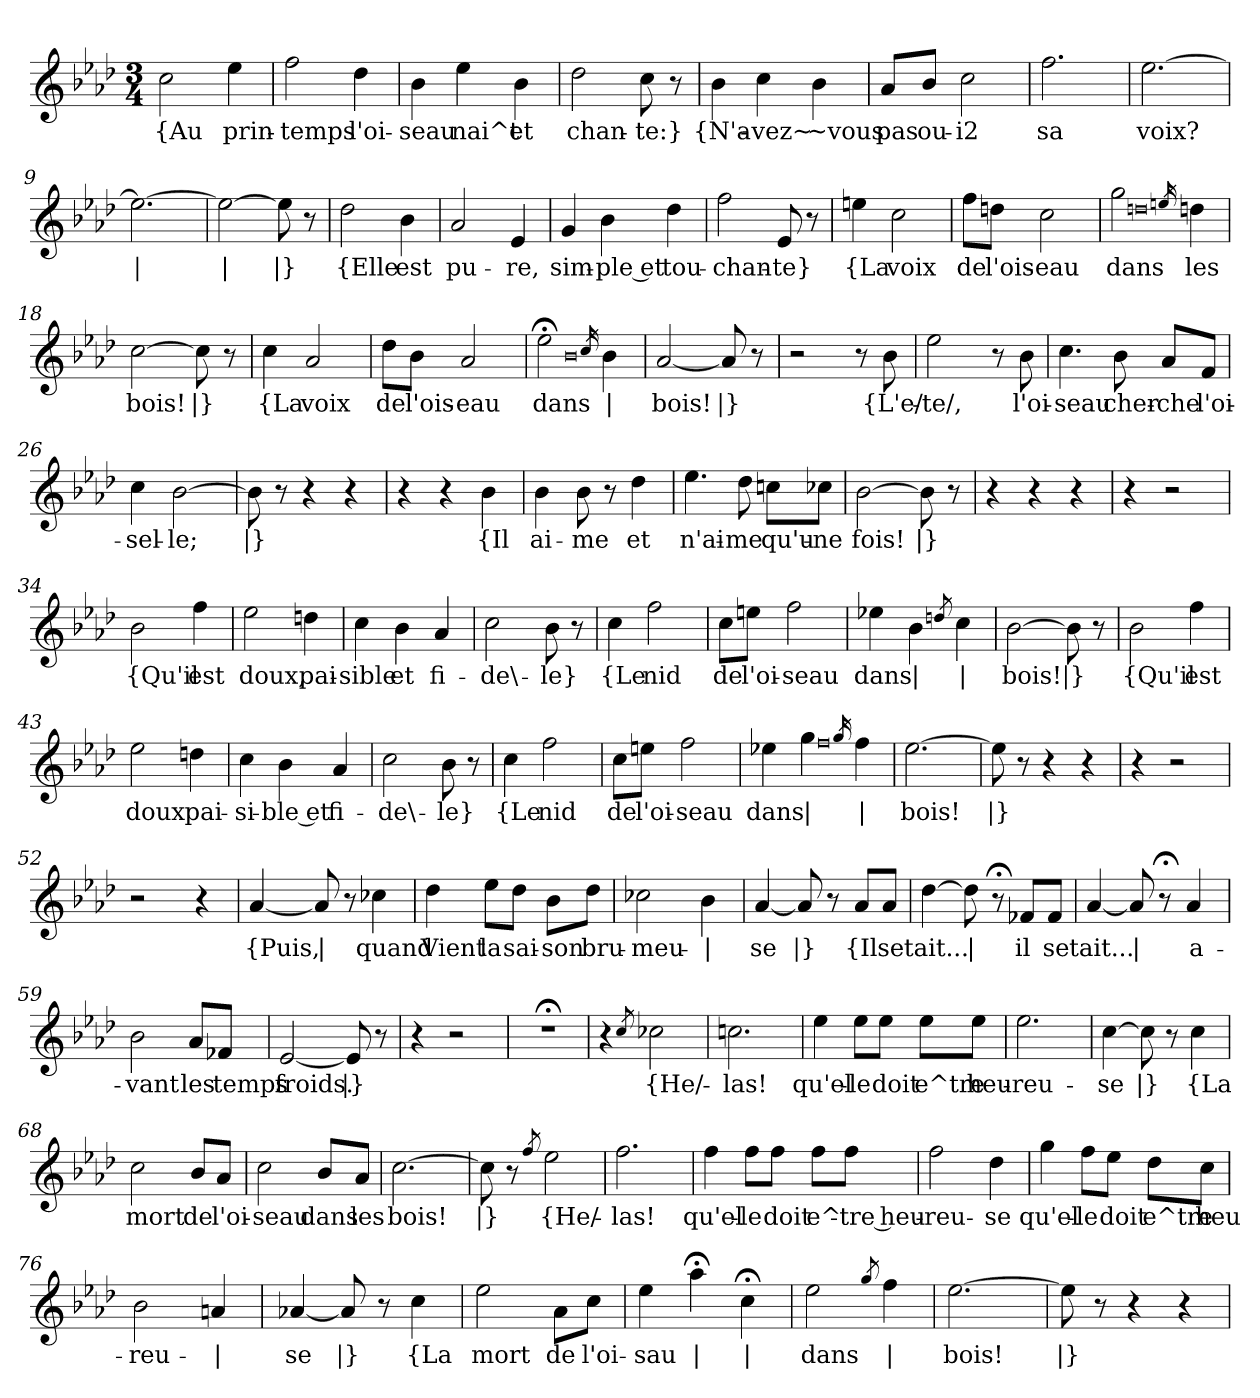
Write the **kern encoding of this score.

**kern	**text
*part1	*part1
*staff1	*staff1
*clefG2	*
*k[b-e-a-d-]	*
*M3/4	*
=1	=1
!	!LO:LY:b
2cc\	{Au
!	!LO:LY:b
4ee-\	prin-
=2	=2
!	!LO:LY:b
2ff\	-temps
!	!LO:LY:b
4dd-\	l'oi-
=3	=3
!	!LO:LY:b
4b-\	-seau
!	!LO:LY:b
4ee-\	nai^t
!	!LO:LY:b
4b-\	et
=4	=4
!	!LO:LY:b
2dd-\	chan-
!	!LO:LY:b
8cc\	-te:}
8r	.
=5	=5
!	!LO:LY:b
4b-\	{N'a-
!	!LO:LY:b
4cc\	-vez~
!	!LO:LY:b
4b-\	~vous
=6	=6
!	!LO:LY:b
8a-/L	pas
!	!LO:LY:b
8b-/J	ou-
!	!LO:LY:b
2cc\	-i2
=7	=7
!	!LO:LY:b
2.ff\	sa
=8	=8
!	!LO:LY:b
[2.ee-\	voix?
!!LO:LB:g=z
=9	=9
!	!LO:LY:b
2.ee-\_	|
=10	=10
!	!LO:LY:b
2ee-\_	|
!	!LO:LY:b
8ee-\]	|}
8r	.
=11	=11
!	!LO:LY:b
2dd-\	{Elle
!	!LO:LY:b
4b-\	est
=12	=12
!	!LO:LY:b
2a-/	pu-
!	!LO:LY:b
4e-/	-re,
=13	=13
!	!LO:LY:b
4g/	sim-
!	!LO:LY:b
4b-\	-ple et
!	!LO:LY:b
4dd-\	tou-
=14	=14
!	!LO:LY:b
2ff\	-chan-
!	!LO:LY:b
8e-/	-te}
8r	.
=15	=15
!	!LO:LY:b
4een\	{La
!	!LO:LY:b
2cc\	voix
=16	=16
!	!LO:LY:b
8ff\L	de
!	!LO:LY:b
8ddn\J	l'ois-
!	!LO:LY:b
2cc\	-eau
!!LO:LB:g=z
=17	=17
!	!LO:LY:b
2gg\	dans
0qddn	.
16qeen/	.
!	!LO:LY:b
4dd\	les
=18	=18
!	!LO:LY:b
[2cc\	bois!
!	!LO:LY:b
8cc\]	|}
8r	.
=19	=19
!	!LO:LY:b
4cc\	{La
!	!LO:LY:b
2a-/	voix
=20	=20
!	!LO:LY:b
8dd-\L	de
!	!LO:LY:b
8b-\J	l'ois-
!	!LO:LY:b
2a-/	-eau
=21	=21
!	!LO:LY:b
2ee-;<\	dans
0qb-	.
16qcc/	.
!	!LO:LY:b
4b-\	|
=22	=22
!	!LO:LY:b
[2a-/	bois!
!	!LO:LY:b
8a-/]	|}
8r	.
=23	=23
2r	.
8r	.
!	!LO:LY:b
8b-\	{L'e/-
=24	=24
!	!LO:LY:b
2ee-\	-te/,
8r	.
!	!LO:LY:b
8b-\	l'oi-
!!LO:LB:g=z
=25	=25
!	!LO:LY:b
4.cc\	-seau
!	!LO:LY:b
8b-\	cher-
!	!LO:LY:b
8a-/L	-che
!	!LO:LY:b
8f/J	l'oi-
=26	=26
!	!LO:LY:b
4cc\	-sel-
!	!LO:LY:b
[2b-\	-le;
=27	=27
!	!LO:LY:b
8b-\]	|}
8r	.
4r	.
4r	.
=28	=28
4r	.
4r	.
!	!LO:LY:b
4b-\	{Il
=29	=29
!	!LO:LY:b
4b-\	ai-
!	!LO:LY:b
8b-\	-me
8r	.
!	!LO:LY:b
4dd-\	et
=30	=30
!	!LO:LY:b
4.ee-\	n'ai-
!	!LO:LY:b
8dd-\	-me
!	!LO:LY:b
8ccn\L	qu'u-
!	!LO:LY:b
8cc-X\J	-ne
=31	=31
!	!LO:LY:b
[2b-\	fois!
!	!LO:LY:b
8b-\]	|}
8r	.
=32	=32
4r	.
4r	.
4r	.
!!LO:LB:g=z
=33	=33
4r	.
2r	.
=34	=34
!	!LO:LY:b
2b-\	{Qu'il
!	!LO:LY:b
4ff\	est
=35	=35
!	!LO:LY:b
2ee-\	doux,
!	!LO:LY:b
4ddn\	pai-
=36	=36
!	!LO:LY:b
4cc\	-sible
!	!LO:LY:b
4b-\	et
!	!LO:LY:b
4a-/	fi-
=37	=37
!	!LO:LY:b
2cc\	-de\-
!	!LO:LY:b
8b-\	-le}
8r	.
=38	=38
!	!LO:LY:b
4cc\	{Le
!	!LO:LY:b
2ff\	nid
=39	=39
!	!LO:LY:b
8cc\L	de
!	!LO:LY:b
8een\J	l'oi-
!	!LO:LY:b
2ff\	-seau
=40	=40
!	!LO:LY:b
4ee-X\	dans
!	!LO:LY:b
4b-\	|
8qddn/	.
!	!LO:LY:b
4cc\	|
=41	=41
!	!LO:LY:b
[2b-\	bois!
!	!LO:LY:b
8b-\]	|}
8r	.
!!LO:LB:g=z
=42	=42
!	!LO:LY:b
2b-\	{Qu'il
!	!LO:LY:b
4ff\	est
=43	=43
!	!LO:LY:b
2ee-\	doux
!	!LO:LY:b
4ddn\	pai-
=44	=44
!	!LO:LY:b
4cc\	-si-
!	!LO:LY:b
4b-\	-ble et
!	!LO:LY:b
4a-/	fi-
=45	=45
!	!LO:LY:b
2cc\	-de\-
!	!LO:LY:b
8b-\	-le}
8r	.
=46	=46
!	!LO:LY:b
4cc\	{Le
!	!LO:LY:b
2ff\	nid
=47	=47
!	!LO:LY:b
8cc\L	de
!	!LO:LY:b
8een\J	l'oi-
!	!LO:LY:b
2ff\	-seau
=48	=48
!	!LO:LY:b
4ee-X\	dans
!	!LO:LY:b
4gg\	|
0qff	.
16qgg/	.
!	!LO:LY:b
4ff\	|
=49	=49
!	!LO:LY:b
[2.ee-\	bois!
=50	=50
!	!LO:LY:b
8ee-\]	|}
8r	.
4r	.
4r	.
!!LO:LB:g=z
=51	=51
4r	.
2r	.
=52	=52
2r	.
4r	.
=53	=53
!	!LO:LY:b
[4a-/	{Puis,
!	!LO:LY:b
8a-/]	|
8r	.
!	!LO:LY:b
4cc-X\	quand
=54	=54
!	!LO:LY:b
4dd-\	Vient
!	!LO:LY:b
8ee-\L	la
!	!LO:LY:b
8dd-\J	sai-
!	!LO:LY:b
8b-\L	-son
!	!LO:LY:b
8dd-\J	bru-
=55	=55
!	!LO:LY:b
2cc-X\	-meu-
!	!LO:LY:b
4b-\	|
=56	=56
!	!LO:LY:b
[4a-/	-se
!	!LO:LY:b
8a-/]	|}
8r	.
!	!LO:LY:b
8a-/L	{Il
!	!LO:LY:b
8a-/J	se
=57	=57
!	!LO:LY:b
[4dd-\	tait...
!	!LO:LY:b
8dd-\]	|
8r;<	.
!	!LO:LY:b
8f-X/L	il
!	!LO:LY:b
8f-/J	se
!!LO:LB:g=z
=58	=58
!	!LO:LY:b
[4a-/	tait...
!	!LO:LY:b
8a-/]	|
8r;<	.
!	!LO:LY:b
4a-/	a-
=59	=59
!	!LO:LY:b
2b-\	-vant
!	!LO:LY:b
8a-/L	les
!	!LO:LY:b
8f-X/J	temps
=60	=60
!	!LO:LY:b
[2e-/	froids.
!	!LO:LY:b
8e-/]	|}
8r	.
=61	=61
4r	.
2r	.
=62	=62
2.r;<	.
=63	=63
4r	.
8qcc/	.
!	!LO:LY:b
2cc-X\	{He/-
=64	=64
!	!LO:LY:b
2.ccn\	-las!
=65	=65
!	!LO:LY:b
4ee-\	qu'el-
!	!LO:LY:b
8ee-\L	-le
!	!LO:LY:b
8ee-\J	doit
!	!LO:LY:b
8ee-\L	e^tre
!	!LO:LY:b
8ee-\J	heu-
!!LO:LB:g=z
=66	=66
!	!LO:LY:b
2.ee-\	-reu-
=67	=67
!	!LO:LY:b
[4cc\	-se
!	!LO:LY:b
8cc\]	|}
8r	.
!	!LO:LY:b
4cc\	{La
=68	=68
!	!LO:LY:b
2cc\	mort
!	!LO:LY:b
8b-/L	de
!	!LO:LY:b
8a-/J	l'oi-
=69	=69
!	!LO:LY:b
2cc\	-seau
!	!LO:LY:b
8b-/L	dans
!	!LO:LY:b
8a-/J	les
=70	=70
!	!LO:LY:b
[2.cc\	bois!
=71	=71
!	!LO:LY:b
8cc\]	|}
8r	.
8qff/	.
!	!LO:LY:b
2ee-\	{He/-
=72	=72
!	!LO:LY:b
2.ff\	-las!
=73	=73
!	!LO:LY:b
4ff\	qu'el-
!	!LO:LY:b
8ff\L	-le
!	!LO:LY:b
8ff\J	doit
!	!LO:LY:b
8ff\L	e^-
!	!LO:LY:b
8ff\J	-tre heu-
!!LO:LB:g=z
=74	=74
!	!LO:LY:b
2ff\	-reu-
!	!LO:LY:b
4dd-\	-se
=75	=75
!	!LO:LY:b
4gg\	qu'el-
!	!LO:LY:b
8ff\L	-le
!	!LO:LY:b
8ee-\J	doit
!	!LO:LY:b
8dd-\L	e^tre
!	!LO:LY:b
8cc\J	heu-
=76	=76
!	!LO:LY:b
2b-\	-reu-
!	!LO:LY:b
4an/	|
=77	=77
!	!LO:LY:b
[4a-X/	-se
!	!LO:LY:b
8a-/]	|}
8r	.
!	!LO:LY:b
4cc\	{La
=78	=78
!	!LO:LY:b
2ee-\	mort
!	!LO:LY:b
8a-\L	de
!	!LO:LY:b
8cc\J	l'oi-
=79	=79
!	!LO:LY:b
4ee-\	-sau
!	!LO:LY:b
4aa-;<\	|
!	!LO:LY:b
4cc;<\	|
=80	=80
!	!LO:LY:b
2ee-\	dans
8qgg/	.
!	!LO:LY:b
4ff\	|
=81	=81
!	!LO:LY:b
[2.ee-\	bois!
!!LO:PB:g=z
=82	=82
!	!LO:LY:b
8ee-\]	|}
8r	.
4r	.
4r	.
=	=
*-	*-
